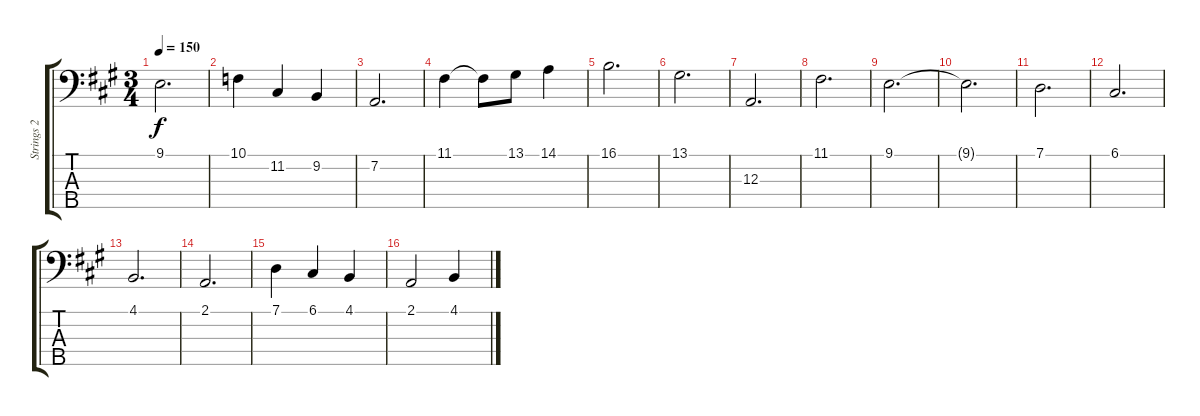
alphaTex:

\track ("Strings 2" "Strings 2") {instrument stringensemble2}
\staff {score tabs}
\tuning (G2 D2 A1 E1 B0) {hide}
\ts (3 4)
\tempo 150
\clef f4
\ks f#minor
9.1.2{d dy f} |
10.1.4 11.2.4 9.2.4 |
7.2.2{d} |
11.1.4 11.1{t}.8 13.1.8 14.1.4 |
16.1.2{d} |
13.1.2{d} |
12.3.2{d} |
11.1.2{d} |
9.1.2{d} |
9.1{t}.2{d} |
7.1.2{d} |
6.1.2{d} |
4.1.2{d} |
2.1.2{d} |
7.1.4 6.1.4 4.1.4 |
2.1.2 4.1.4
